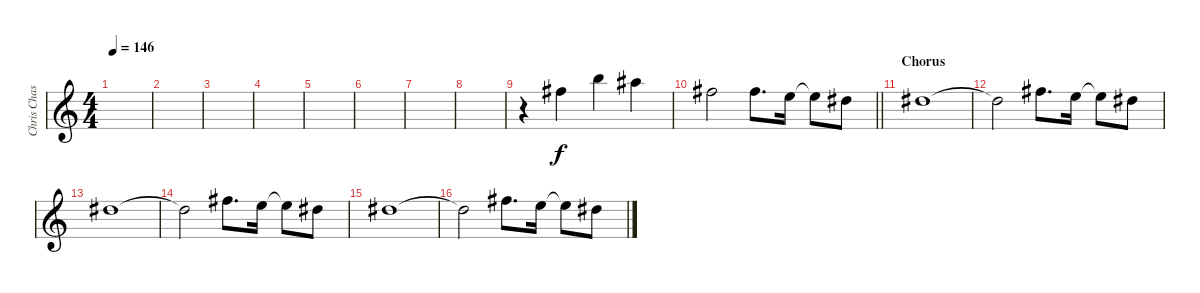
\track ("Chris Chasse - Vocals" "Chris Chas") {instrument distortionguitar}
\staff {score}
\tuning (Eb4 Bb3 Gb3 Db3 Ab2 Eb2) {hide}
\ts (4 4)
\tempo 146
\clef g2
\ks c
|
|
|
|
|
|
|
|
r.4 8.2.4 13.2.4 12.2.4 |
\barLineRight lightlight
8.2.2 8.2.8{d} 6.2.16 6.2{t}.8 5.2.8 |
\section ("" "Chorus")
5.2.1 |
5.2{t}.2 8.2.8{d} 6.2.16 6.2{t}.8 5.2.8 |
5.2.1 |
5.2{t}.2 8.2.8{d} 6.2.16 6.2{t}.8 5.2.8 |
5.2.1 |
5.2{t}.2 8.2.8{d} 6.2.16 6.2{t}.8 5.2.8
